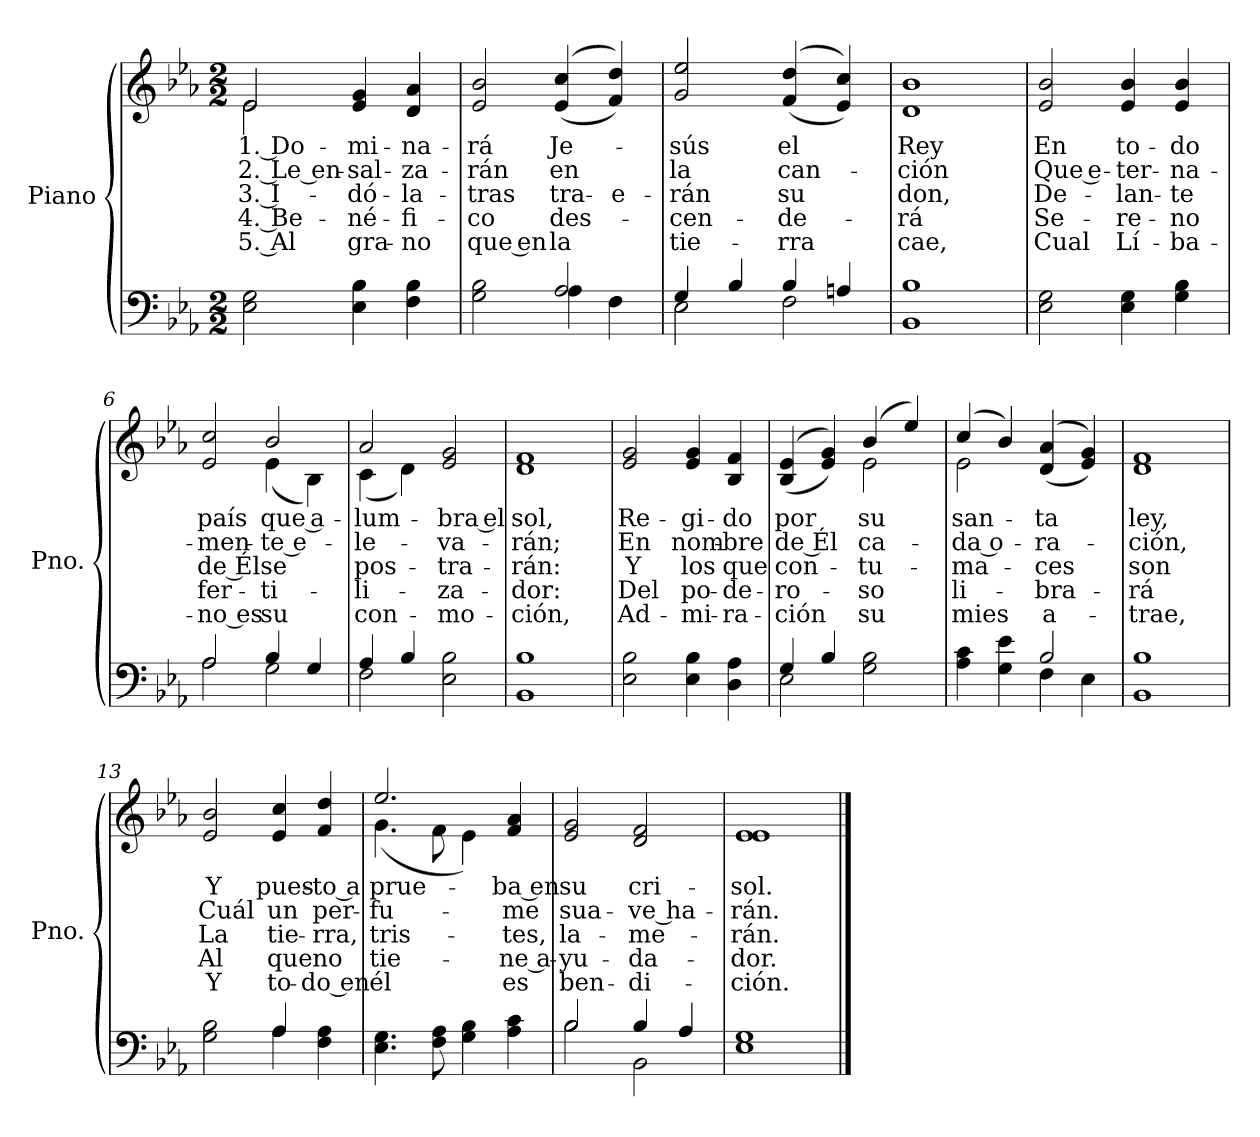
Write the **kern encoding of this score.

**kern	**kern	**text	**text	**text	**text	**text
*part1	*part1	*part1	*part1	*part1	*part1	*part1
*staff2	*staff1	*staff1	*staff1	*staff1	*staff1	*staff1
*I"Piano	*	*	*	*	*	*
*I'Pno.	*	*	*	*	*	*
*stria5	*stria5	*	*	*	*	*
*clefF4	*clefG2	*	*	*	*	*
*k[b-e-a-]	*k[b-e-a-]	*	*	*	*	*
*M2/2	*M2/2	*	*	*	*	*
=1	=1	=1	=1	=1	=1	=1
!	!	!LO:LY:b	!LO:LY:b	!LO:LY:b	!LO:LY:b	!LO:LY:b
*	*^	*	*	*	*	*
2E-\ 2G\	2e-/	2e-\	1. Do-	2. Le en-	3. I-	4. Be-	5. Al
!	!	!	!LO:LY:b	!LO:LY:b	!LO:LY:b	!LO:LY:b	!LO:LY:b
4E-\ 4B-\	4e-/ 4g/	2ryy	-mi-	-sal-	-dó-	-né-	gra-
!	!	!	!LO:LY:b	!LO:LY:b	!LO:LY:b	!LO:LY:b	!LO:LY:b
4F\ 4B-\	4d/ 4a-/	.	-na-	-za-	-la-	-fi-	-no
*	*v	*v	*	*	*	*	*
=2	=2	=2	=2	=2	=2	=2
*^	*	*	*	*	*	*
!	!	!	!LO:LY:b	!LO:LY:b	!LO:LY:b	!LO:LY:b	!LO:LY:b
2G\ 2B-\	2ryy	2e-/ 2b-/	-rá	-rán	-tras	-co	que en
!	!	!	!LO:LY:b	!LO:LY:b	!LO:LY:b	!LO:LY:b	!LO:LY:b
2A-/	4A-\	(>(<4e-/ 4cc/	Je-	en	tra-	des-	la
!	!	!	!	!	!LO:LY:b	!	!
.	4F\	4f/ 4dd/))	.	.	e-	.	.
=3	=3	=3	=3	=3	=3	=3	=3
!	!	!	!LO:LY:b	!LO:LY:b	!LO:LY:b	!LO:LY:b	!LO:LY:b
4G/	2E-\	2g/ 2ee-/	-sús	la	-rán	-cen-	tie-
4B-/	.	.	.	.	.	.	.
!	!	!	!LO:LY:b	!LO:LY:b	!LO:LY:b	!LO:LY:b	!LO:LY:b
4B-/	2F\	(>(4f/ 4dd/	el	can-	su	-de-	-rra
4An/	.	4e-/ 4cc/))	.	.	.	.	.
*v	*v	*	*	*	*	*	*
=4	=4	=4	=4	=4	=4	=4
!	!	!LO:LY:b	!LO:LY:b	!LO:LY:b	!LO:LY:b	!LO:LY:b
1BB- 1B-	1d 1b-	Rey	-ción	don,	-rá	cae,
!!LO:LB:g=z
=5	=5	=5	=5	=5	=5	=5
!	!	!LO:LY:b	!LO:LY:b	!LO:LY:b	!LO:LY:b	!LO:LY:b
2E-\ 2G\	2e-/ 2b-/	En	Que e-	De-	Se-	Cual
!	!	!LO:LY:b	!LO:LY:b	!LO:LY:b	!LO:LY:b	!LO:LY:b
4E-\ 4G\	4e-/ 4b-/	to-	-ter-	-lan-	-re-	Lí-
!	!	!LO:LY:b	!LO:LY:b	!LO:LY:b	!LO:LY:b	!LO:LY:b
4G\ 4B-\	4e-/ 4b-/	-do	-na-	-te	-no	-ba-
=6	=6	=6	=6	=6	=6	=6
*^	*	*	*	*	*	*
!	!	!	!LO:LY:b	!LO:LY:b	!LO:LY:b	!LO:LY:b	!LO:LY:b
*	*	*^	*	*	*	*	*
2A-/	2A-\	2e-/ 2cc/	2ryy	país	-men-	de Él	fer-	-no es
!	!	!	!	!LO:LY:b	!LO:LY:b	!LO:LY:b	!LO:LY:b	!LO:LY:b
4B-/	2G\	2b-/	(4e-\	que a-	-te e-	se	-ti-	su
4G/	.	.	4B-\)	.	.	.	.	.
=7	=7	=7	=7	=7	=7	=7	=7	=7
!	!	!	!	!LO:LY:b	!LO:LY:b	!LO:LY:b	!LO:LY:b	!LO:LY:b
4A-/	2F\	2a-/	(4c\	-lum-	-le-	pos-	-li-	con-
4B-/	.	.	4d\)	.	.	.	.	.
!	!	!	!	!LO:LY:b	!LO:LY:b	!LO:LY:b	!LO:LY:b	!LO:LY:b
2E-\ 2B-\	2ryy	2e-/ 2g/	2ryy	-bra el	-va-	-tra-	-za-	-mo-
=8	=8	=8	=8	=8	=8	=8	=8	=8
!	!	!	!	!LO:LY:b	!LO:LY:b	!LO:LY:b	!LO:LY:b	!LO:LY:b
*v	*v	*	*	*	*	*	*	*
*	*v	*v	*	*	*	*	*
1BB- 1B-	1d 1f	sol,	-rán;	-rán:	-dor:	-ción,
!!LO:LB:g=z
=9	=9	=9	=9	=9	=9	=9
!	!	!LO:LY:b	!LO:LY:b	!LO:LY:b	!LO:LY:b	!LO:LY:b
2E-\ 2B-\	2e-/ 2g/	Re-	En	Y	Del	Ad-
!	!	!LO:LY:b	!LO:LY:b	!LO:LY:b	!LO:LY:b	!LO:LY:b
4E-\ 4B-\	4e-/ 4g/	-gi-	nom-	los	po-	-mi-
!	!	!LO:LY:b	!LO:LY:b	!LO:LY:b	!LO:LY:b	!LO:LY:b
4D\ 4A-\	4B-/ 4f/	-do	-bre	que	-de-	-ra-
=10	=10	=10	=10	=10	=10	=10
*^	*	*	*	*	*	*
!	!	!	!LO:LY:b	!LO:LY:b	!LO:LY:b	!LO:LY:b	!LO:LY:b
*	*	*^	*	*	*	*	*
2E-\	4G/	(>(4B-/ 4e-/	2ryy	por	de Él	con-	-ro-	-ción
.	4B-/	4e-/ 4g/))	.	.	.	.	.	.
!	!	!	!	!LO:LY:b	!LO:LY:b	!LO:LY:b	!LO:LY:b	!LO:LY:b
2G\ 2B-\	2ryy	(4b-/	2e-\	su	ca-	-tu-	-so	su
.	.	4ee-/)	.	.	.	.	.	.
=11	=11	=11	=11	=11	=11	=11	=11	=11
!	!	!	!	!LO:LY:b	!LO:LY:b	!LO:LY:b	!LO:LY:b	!LO:LY:b
4A-\ 4c\	2ryy	(4cc/	2e-\	san-	-da o-	-ma-	li-	mies
4G\ 4e-\	.	4b-/)	.	.	.	.	.	.
!	!	!	!	!LO:LY:b	!LO:LY:b	!LO:LY:b	!LO:LY:b	!LO:LY:b
2B-/	4F\	(>(4d/ 4a-/	2ryy	-ta	-ra-	-ces	-bra-	a-
.	4E-\	4e-/ 4g/))	.	.	.	.	.	.
*	*	*v	*v	*	*	*	*	*
=12	=12	=12	=12	=12	=12	=12	=12
!	!	!	!LO:LY:b	!LO:LY:b	!LO:LY:b	!LO:LY:b	!LO:LY:b
*v	*v	*	*	*	*	*	*
1BB- 1B-	1d 1f	ley,	-ción,	son	-rá	-trae,
!!LO:LB:g=z
=13	=13	=13	=13	=13	=13	=13
*^	*	*	*	*	*	*
!	!	!	!LO:LY:b	!LO:LY:b	!LO:LY:b	!LO:LY:b	!LO:LY:b
2G\ 2B-\	2ryy	2e-/ 2b-/	Y	Cuál	La	Al	Y
!	!	!	!LO:LY:b	!LO:LY:b	!LO:LY:b	!LO:LY:b	!LO:LY:b
4A-/	4A-\	4e-/ 4cc/	pues-	un	tie-	que	to-
!	!	!	!LO:LY:b	!LO:LY:b	!LO:LY:b	!LO:LY:b	!LO:LY:b
4F\ 4A-\	4ryy	4f/ 4dd/	-to a	per-	-rra,	no	-do en
=14	=14	=14	=14	=14	=14	=14	=14
!	!	!	!LO:LY:b	!LO:LY:b	!LO:LY:b	!LO:LY:b	!LO:LY:b
*v	*v	*^	*	*	*	*	*
4.E-\ 4.G\	2.ee-/	(4.g\	prue-	-fu-	tris-	tie-	él
8F\ 8A-\	.	8f\	.	.	.	.	.
4G\ 4B-\	.	4e-\)	.	.	.	.	.
!	!	!	!LO:LY:b	!LO:LY:b	!LO:LY:b	!LO:LY:b	!LO:LY:b
4A-\ 4c\	4f/ 4a-/	4ryy	-ba en	-me	-tes,	-ne a-	es
=15	=15	=15	=15	=15	=15	=15	=15
*^	*	*	*	*	*	*	*
!	!	!	!	!LO:LY:b	!LO:LY:b	!LO:LY:b	!LO:LY:b	!LO:LY:b
*	*	*v	*v	*	*	*	*	*
2B-/	2B-\	2e-/ 2g/	su	sua-	la-	-yu-	ben-
!	!	!	!LO:LY:b	!LO:LY:b	!LO:LY:b	!LO:LY:b	!LO:LY:b
4B-/	2BB-\	2d/ 2f/	cri-	-ve ha-	-me-	-da-	-di-
4A-/	.	.	.	.	.	.	.
*v	*v	*	*	*	*	*	*
=16	=16	=16	=16	=16	=16	=16
!	!	!LO:LY:b	!LO:LY:b	!LO:LY:b	!LO:LY:b	!LO:LY:b
1E- 1G	1e- 1e-	-sol.	-rán.	-rán.	-dor.	-ción.
==	==	==	==	==	==	==
*-	*-	*-	*-	*-	*-	*-
